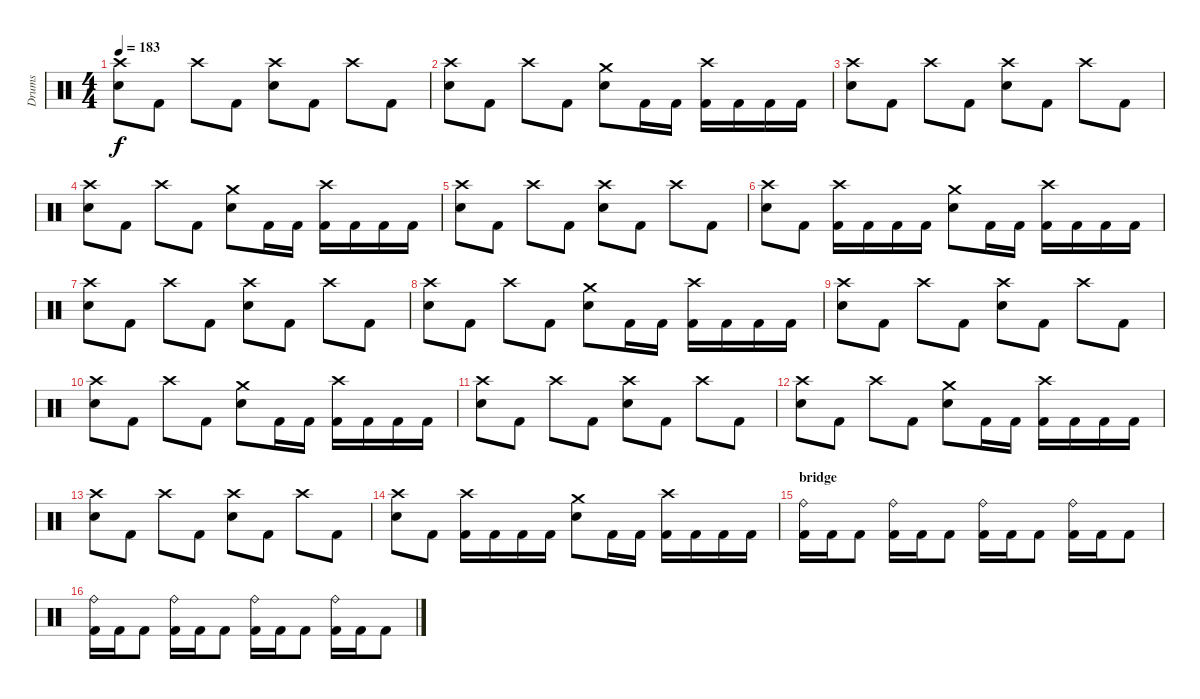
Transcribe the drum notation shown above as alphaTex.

\track ("Drums" "Drums") {instrument percussion}
\staff {score}
\articulation defaults
\ts (4 4)
\tempo 183
\clef neutral
\ks c
("Crash high (hit)" "Electric Snare (hit)").8{dy f} "Kick (hit) 2".8 "Crash high (hit)".8 "Kick (hit) 2".8 ("Crash high (hit)" "Electric Snare (hit)").8 "Kick (hit) 2".8 "Crash high (hit)".8 "Kick (hit) 2".8 |
("Crash high (hit)" "Electric Snare (hit)").8 "Kick (hit) 2".8 "Crash high (hit)".8 "Kick (hit) 2".8 ("Crash medium (hit)" "Electric Snare (hit)").8 "Kick (hit) 2".16 "Kick (hit) 2".16 ("Crash high (hit)" "Kick (hit) 2").16 "Kick (hit) 2".16 "Kick (hit) 2".16 "Kick (hit) 2".16 |
("Crash high (hit)" "Electric Snare (hit)").8 "Kick (hit) 2".8 "Crash high (hit)".8 "Kick (hit) 2".8 ("Crash high (hit)" "Electric Snare (hit)").8 "Kick (hit) 2".8 "Crash high (hit)".8 "Kick (hit) 2".8 |
("Crash high (hit)" "Electric Snare (hit)").8 "Kick (hit) 2".8 "Crash high (hit)".8 "Kick (hit) 2".8 ("Crash medium (hit)" "Electric Snare (hit)").8 "Kick (hit) 2".16 "Kick (hit) 2".16 ("Crash high (hit)" "Kick (hit) 2").16 "Kick (hit) 2".16 "Kick (hit) 2".16 "Kick (hit) 2".16 |
("Crash high (hit)" "Electric Snare (hit)").8 "Kick (hit) 2".8 "Crash high (hit)".8 "Kick (hit) 2".8 ("Crash high (hit)" "Electric Snare (hit)").8 "Kick (hit) 2".8 "Crash high (hit)".8 "Kick (hit) 2".8 |
("Crash high (hit)" "Electric Snare (hit)").8 "Kick (hit) 2".8 ("Crash high (hit)" "Kick (hit) 2").16 "Kick (hit) 2".16 "Kick (hit) 2".16 "Kick (hit) 2".16 ("Crash medium (hit)" "Electric Snare (hit)").8 "Kick (hit) 2".16 "Kick (hit) 2".16 ("Crash high (hit)" "Kick (hit) 2").16 "Kick (hit) 2".16 "Kick (hit) 2".16 "Kick (hit) 2".16 |
("Crash high (hit)" "Electric Snare (hit)").8 "Kick (hit) 2".8 "Crash high (hit)".8 "Kick (hit) 2".8 ("Crash high (hit)" "Electric Snare (hit)").8 "Kick (hit) 2".8 "Crash high (hit)".8 "Kick (hit) 2".8 |
("Crash high (hit)" "Electric Snare (hit)").8 "Kick (hit) 2".8 "Crash high (hit)".8 "Kick (hit) 2".8 ("Crash medium (hit)" "Electric Snare (hit)").8 "Kick (hit) 2".16 "Kick (hit) 2".16 ("Crash high (hit)" "Kick (hit) 2").16 "Kick (hit) 2".16 "Kick (hit) 2".16 "Kick (hit) 2".16 |
("Crash high (hit)" "Electric Snare (hit)").8 "Kick (hit) 2".8 "Crash high (hit)".8 "Kick (hit) 2".8 ("Crash high (hit)" "Electric Snare (hit)").8 "Kick (hit) 2".8 "Crash high (hit)".8 "Kick (hit) 2".8 |
("Crash high (hit)" "Electric Snare (hit)").8 "Kick (hit) 2".8 "Crash high (hit)".8 "Kick (hit) 2".8 ("Crash medium (hit)" "Electric Snare (hit)").8 "Kick (hit) 2".16 "Kick (hit) 2".16 ("Crash high (hit)" "Kick (hit) 2").16 "Kick (hit) 2".16 "Kick (hit) 2".16 "Kick (hit) 2".16 |
("Crash high (hit)" "Electric Snare (hit)").8 "Kick (hit) 2".8 "Crash high (hit)".8 "Kick (hit) 2".8 ("Crash high (hit)" "Electric Snare (hit)").8 "Kick (hit) 2".8 "Crash high (hit)".8 "Kick (hit) 2".8 |
("Crash high (hit)" "Electric Snare (hit)").8 "Kick (hit) 2".8 "Crash high (hit)".8 "Kick (hit) 2".8 ("Crash medium (hit)" "Electric Snare (hit)").8 "Kick (hit) 2".16 "Kick (hit) 2".16 ("Crash high (hit)" "Kick (hit) 2").16 "Kick (hit) 2".16 "Kick (hit) 2".16 "Kick (hit) 2".16 |
("Crash high (hit)" "Electric Snare (hit)").8 "Kick (hit) 2".8 "Crash high (hit)".8 "Kick (hit) 2".8 ("Crash high (hit)" "Electric Snare (hit)").8 "Kick (hit) 2".8 "Crash high (hit)".8 "Kick (hit) 2".8 |
("Crash high (hit)" "Electric Snare (hit)").8 "Kick (hit) 2".8 ("Crash high (hit)" "Kick (hit) 2").16 "Kick (hit) 2".16 "Kick (hit) 2".16 "Kick (hit) 2".16 ("Crash medium (hit)" "Electric Snare (hit)").8 "Kick (hit) 2".16 "Kick (hit) 2".16 ("Crash high (hit)" "Kick (hit) 2").16 "Kick (hit) 2".16 "Kick (hit) 2".16 "Kick (hit) 2".16 |
\section ("" "bridge")
("Ride (bell)" "Kick (hit) 2").16 "Kick (hit) 2".16 "Kick (hit) 2".8 ("Ride (bell)" "Kick (hit) 2").16 "Kick (hit) 2".16 "Kick (hit) 2".8 ("Ride (bell)" "Kick (hit) 2").16 "Kick (hit) 2".16 "Kick (hit) 2".8 ("Ride (bell)" "Kick (hit) 2").16 "Kick (hit) 2".16 "Kick (hit) 2".8 |
("Ride (bell)" "Kick (hit) 2").16 "Kick (hit) 2".16 "Kick (hit) 2".8 ("Ride (bell)" "Kick (hit) 2").16 "Kick (hit) 2".16 "Kick (hit) 2".8 ("Ride (bell)" "Kick (hit) 2").16 "Kick (hit) 2".16 "Kick (hit) 2".8 ("Ride (bell)" "Kick (hit) 2").16 "Kick (hit) 2".16 "Kick (hit) 2".8
